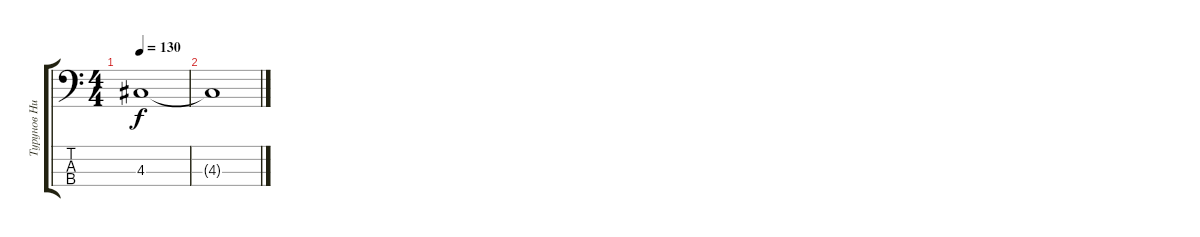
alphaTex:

\track ("Турунов Николай" "Турунов Ни") {instrument electricbasspick}
\staff {score tabs}
\tuning (G2 D2 A1 E1) {hide}
\ts (4 4)
\tempo 130
\clef f4
\ks c
4.3.1{dy f} |
4.3{t}.1
